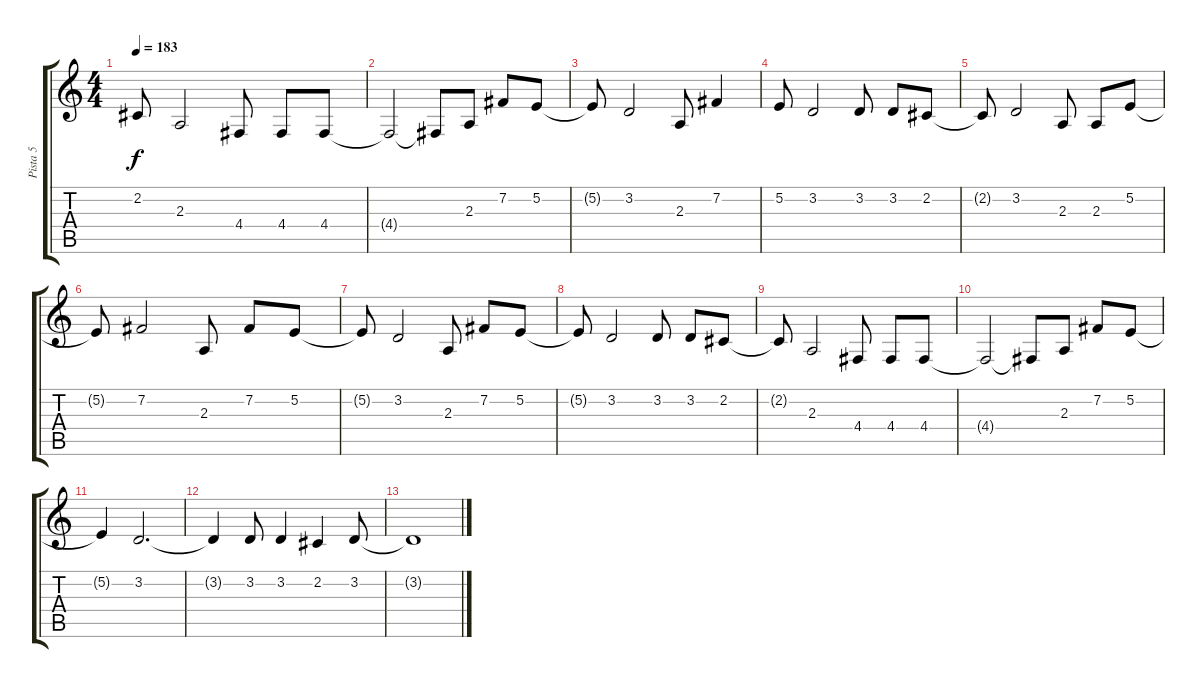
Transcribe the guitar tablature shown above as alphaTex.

\track ("Pista 5" "Pista 5") {instrument electricgrandpiano}
\staff {score tabs}
\tuning (E4 B3 G3 D3 A2 E2) {hide}
\ts (4 4)
\tempo 183
\clef g2
\ks c
2.2{t}.8{dy f} 2.3.2 4.4.8 4.4.8 4.4.8 |
4.4{t}.2 4.4{t}.8 2.3.8 7.2.8 5.2.8 |
5.2{t}.8 3.2.2 2.3.8 7.2.4 |
5.2.8 3.2.2 3.2.8 3.2.8 2.2.8 |
2.2{t}.8 3.2.2 2.3.8 2.3.8 5.2.8 |
5.2{t}.8 7.2.2 2.3.8 7.2.8 5.2.8 |
5.2{t}.8 3.2.2 2.3.8 7.2.8 5.2.8 |
5.2{t}.8 3.2.2 3.2.8 3.2.8 2.2.8 |
2.2{t}.8 2.3.2 4.4.8 4.4.8 4.4.8 |
4.4{t}.2 4.4{t}.8 2.3.8 7.2.8 5.2.8 |
5.2{t}.4 3.2.2{d} |
3.2{t}.4 3.2.8 3.2.4 2.2.4 3.2.8 |
3.2{t}.1
